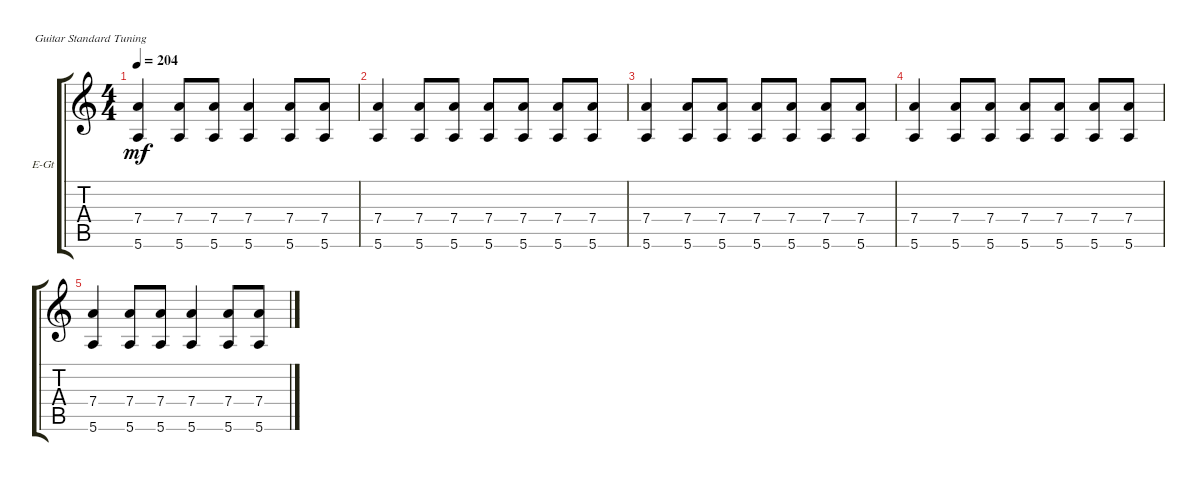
\defaultSystemsLayout 4
\bracketExtendMode groupsimilarinstruments
\firstSystemTrackNameOrientation horizontal
\otherSystemsTrackNameOrientation horizontal
\track ("Electric Guitar" "E-Gt") {instrument electricguitarclean}
\staff {score tabs}
\tuning (E4 B3 G3 D3 A2 E2)
\ts (4 4)
\tempo 204
\clef g2
\ks c
(5.6 7.4).4{dy mf} (5.6 7.4).8 (5.6 7.4).8 (5.6 7.4).4 (5.6 7.4).8 (5.6 7.4).8 |
(5.6 7.4).4 (5.6 7.4).8 (5.6 7.4).8 (5.6 7.4).8 (5.6 7.4).8 (5.6 7.4).8 (5.6 7.4).8 |
(5.6 7.4).4 (5.6 7.4).8 (5.6 7.4).8 (5.6 7.4).8 (5.6 7.4).8 (5.6 7.4).8 (5.6 7.4).8 |
(5.6 7.4).4 (5.6 7.4).8 (5.6 7.4).8 (5.6 7.4).8 (5.6 7.4).8 (5.6 7.4).8 (5.6 7.4).8 |
(5.6 7.4).4 (5.6 7.4).8 (5.6 7.4).8 (5.6 7.4).4 (5.6 7.4).8 (5.6 7.4).8
